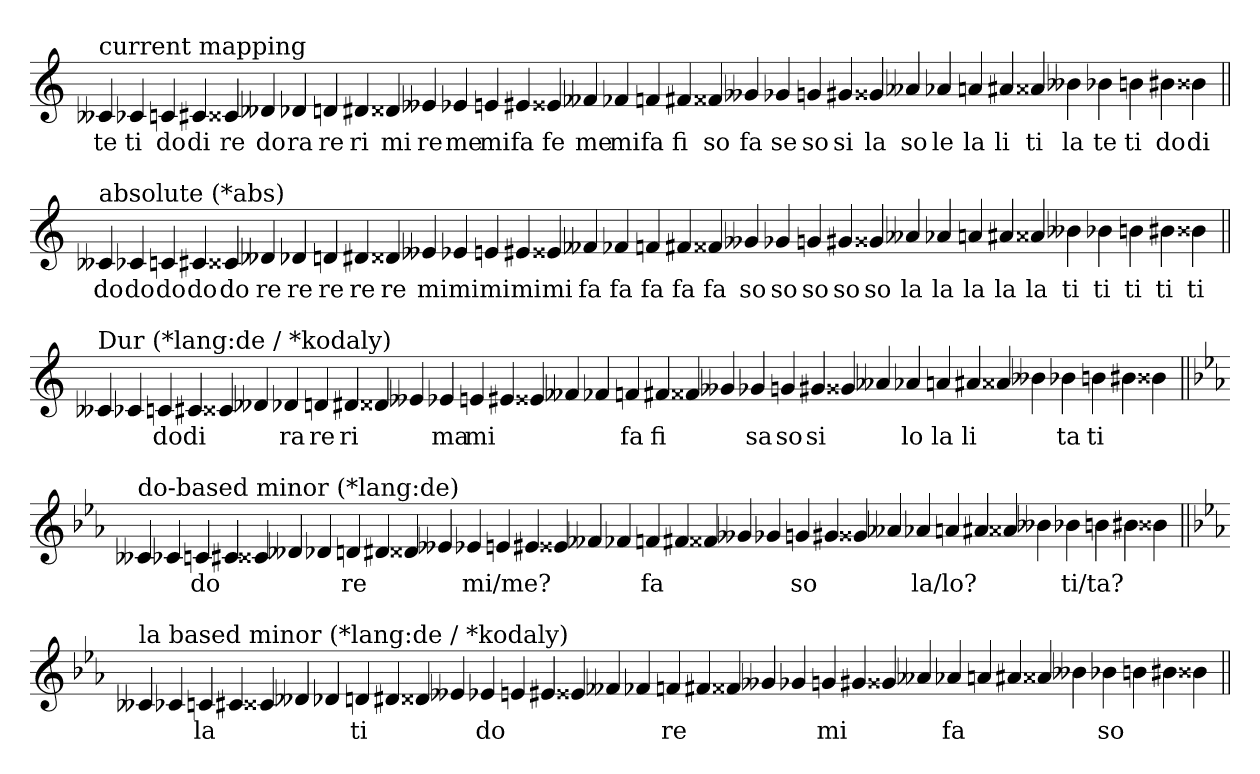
**kern	**text
*part1	*part1
*staff1	*staff1
*clefG2	*
=	=
!LO:TX:a:t=current mapping	!
4c--X	te
4c-X	ti
4cn	do
4c#X	di
4c##X	re
4d--X	do
4d-X	ra
4dn	re
4d#X	ri
4d##X	mi
4e--X	re
4e-X	me
4en	mi
4e#X	fa
4e##X	fe
4f--X	me
4f-X	mi
4fn	fa
4f#X	fi
4f##X	so
4g--X	fa
4g-X	se
4gn	so
4g#X	si
4g##X	la
4a--X	so
4a-X	le
4an	la
4a#X	li
4a##X	ti
4b--X	la
4b-X	te
4bn	ti
4b#X	do
4b##X	di
=||	=||
!LO:TX:a:t=absolute (*abs)	!
4c--X	do
4c-X	do
4cn	do
4c#X	do
4c##X	do
4d--X	re
4d-X	re
4dn	re
4d#X	re
4d##X	re
4e--X	mi
4e-X	mi
4en	mi
4e#X	mi
4e##X	mi
4f--X	fa
4f-X	fa
4fn	fa
4f#X	fa
4f##X	fa
4g--X	so
4g-X	so
4gn	so
4g#X	so
4g##X	so
4a--X	la
4a-X	la
4an	la
4a#X	la
4a##X	la
4b--X	ti
4b-X	ti
4bn	ti
4b#X	ti
4b##X	ti
=||	=||
!LO:TX:a:t=Dur (*lang&colon;de / *kodaly)	!
4c--X	.
4c-X	.
4cn	do
4c#X	di
4c##X	.
4d--X	.
4d-X	ra
4dn	re
4d#X	ri
4d##X	.
4e--X	.
4e-X	ma
4en	mi
4e#X	.
4e##X	.
4f--X	.
4f-X	.
4fn	fa
4f#X	fi
4f##X	.
4g--X	.
4g-X	sa
4gn	so
4g#X	si
4g##X	.
4a--X	.
4a-X	lo
4an	la
4a#X	li
4a##X	.
4b--X	.
4b-X	ta
4bn	ti
4b#X	.
4b##X	.
=||	=||
*k[b-e-a-]	*
!LO:TX:a:t=do-based minor (*lang&colon;de)	!
4c--X	.
4c-X	.
4cn	do
4c#X	.
4c##X	.
4d--X	.
4d-X	.
4dn	re
4d#X	.
4d##X	.
4e--X	.
4e-X	mi/me?
4en	.
4e#X	.
4e##X	.
4f--X	.
4f-X	.
4fn	fa
4f#X	.
4f##X	.
4g--X	.
4g-X	.
4gn	so
4g#X	.
4g##X	.
4a--X	.
4a-X	la/lo?
4an	.
4a#X	.
4a##X	.
4b--X	.
4b-X	ti/ta?
4bn	.
4b#X	.
4b##X	.
=||	=||
*k[b-e-a-]	*
!LO:TX:a:t=la based minor (*lang&colon;de / *kodaly)	!
4c--X	.
4c-X	.
4cn	la
4c#X	.
4c##X	.
4d--X	.
4d-X	.
4dn	ti
4d#X	.
4d##X	.
4e--X	.
4e-X	do
4en	.
4e#X	.
4e##X	.
4f--X	.
4f-X	.
4fn	re
4f#X	.
4f##X	.
4g--X	.
4g-X	.
4gn	mi
4g#X	.
4g##X	.
4a--X	.
4a-X	fa
4an	.
4a#X	.
4a##X	.
4b--X	.
4b-X	so
4bn	.
4b#X	.
4b##X	.
=||	=||
*-	*-
